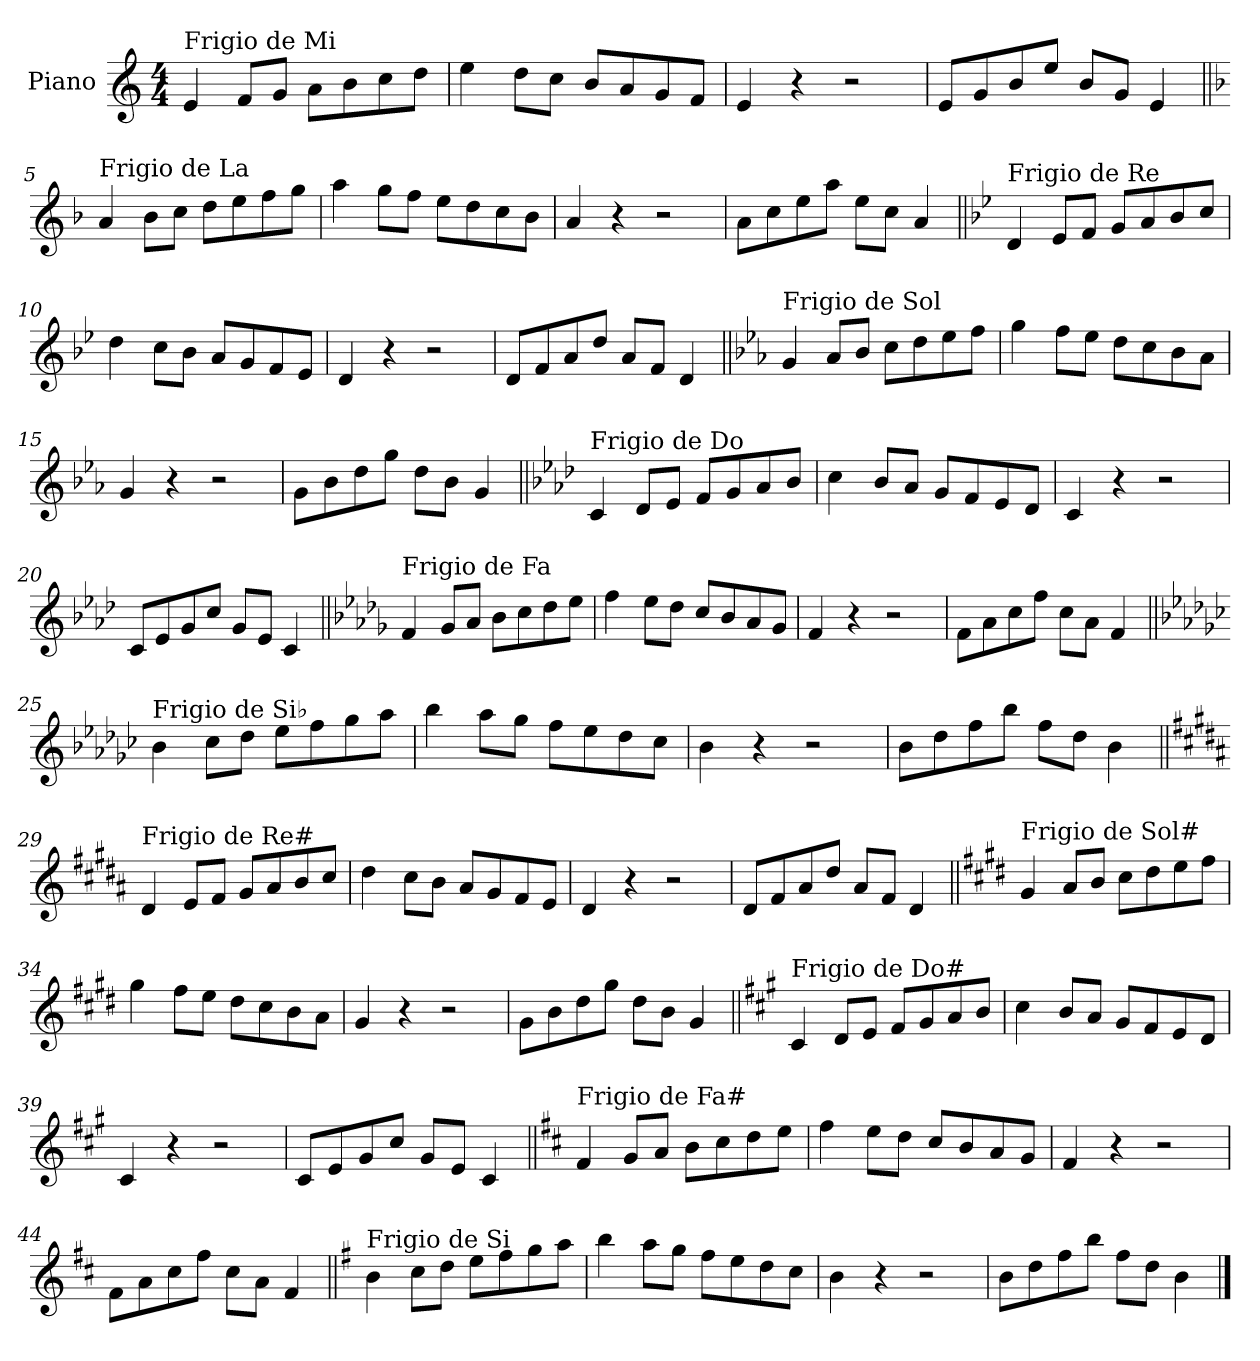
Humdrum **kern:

**kern
*part1
*staff1
*I"Piano
*I'Pno.
*clefG2
*k[]
*M4/4
=1
!LO:TX:a:t=Frigio de Mi
4e/
8f/L
8g/J
8a\L
8b\
8cc\
8dd\J
=2
4ee\
8dd\L
8cc\J
8b/L
8a/
8g/
8f/J
=3
4e/
4r
2r
=4
8e/L
8g/
8b/
8ee/J
8b/L
8g/J
4e/
!!LO:LB:g=z
=5||
*k[b-]
!LO:TX:a:t=Frigio de La
4a/
8b-\L
8cc\J
8dd\L
8ee\
8ff\
8gg\J
=6
4aa\
8gg\L
8ff\J
8ee\L
8dd\
8cc\
8b-\J
=7
4a/
4r
2r
=8
8a\L
8cc\
8ee\
8aa\J
8ee\L
8cc\J
4a/
!!LO:LB:g=z
=9||
*k[b-e-]
!LO:TX:a:t=Frigio de Re
4d/
8e-/L
8f/J
8g/L
8a/
8b-/
8cc/J
=10
4dd\
8cc\L
8b-\J
8a/L
8g/
8f/
8e-/J
=11
4d/
4r
2r
=12
8d/L
8f/
8a/
8dd/J
8a/L
8f/J
4d/
!!LO:LB:g=z
=13||
*k[b-e-a-]
!LO:TX:a:t=Frigio de Sol
4g/
8a-/L
8b-/J
8cc\L
8dd\
8ee-\
8ff\J
=14
4gg\
8ff\L
8ee-\J
8dd\L
8cc\
8b-\
8a-\J
=15
4g/
4r
2r
=16
8g\L
8b-\
8dd\
8gg\J
8dd\L
8b-\J
4g/
!!LO:LB:g=z
=17||
*k[b-e-a-d-]
!LO:TX:a:t=Frigio de Do
4c/
8d-/L
8e-/J
8f/L
8g/
8a-/
8b-/J
=18
4cc\
8b-/L
8a-/J
8g/L
8f/
8e-/
8d-/J
=19
4c/
4r
2r
=20
8c/L
8e-/
8g/
8cc/J
8g/L
8e-/J
4c/
!!LO:LB:g=z
=21||
*k[b-e-a-d-g-]
!LO:TX:a:t=Frigio de Fa
4f/
8g-/L
8a-/J
8b-\L
8cc\
8dd-\
8ee-\J
=22
4ff\
8ee-\L
8dd-\J
8cc/L
8b-/
8a-/
8g-/J
=23
4f/
4r
2r
=24
8f\L
8a-\
8cc\
8ff\J
8cc\L
8a-\J
4f/
!!LO:LB:g=z
=25||
*k[b-e-a-d-g-c-]
!LO:TX:a:t=Frigio de Si♭
4b-\
8cc-\L
8dd-\J
8ee-\L
8ff\
8gg-\
8aa-\J
=26
4bb-\
8aa-\L
8gg-\J
8ff\L
8ee-\
8dd-\
8cc-\J
=27
4b-\
4r
2r
=28
8b-\L
8dd-\
8ff\
8bb-\J
8ff\L
8dd-\J
4b-\
!!LO:LB:g=z
=29||
*k[f#c#g#d#a#]
!LO:TX:a:t=Frigio de Re#
4d#/
8e/L
8f#/J
8g#/L
8a#/
8b/
8cc#/J
=30
4dd#\
8cc#\L
8b\J
8a#/L
8g#/
8f#/
8e/J
=31
4d#/
4r
2r
=32
8d#/L
8f#/
8a#/
8dd#/J
8a#/L
8f#/J
4d#/
!!LO:LB:g=z
=33||
*k[f#c#g#d#]
!LO:TX:a:t=Frigio de Sol#
4g#/
8a/L
8b/J
8cc#\L
8dd#\
8ee\
8ff#\J
=34
4gg#\
8ff#\L
8ee\J
8dd#\L
8cc#\
8b\
8a\J
=35
4g#/
4r
2r
=36
8g#\L
8b\
8dd#\
8gg#\J
8dd#\L
8b\J
4g#/
!!LO:LB:g=z
=37||
*k[f#c#g#]
!LO:TX:a:t=Frigio de Do#
4c#/
8d/L
8e/J
8f#/L
8g#/
8a/
8b/J
=38
4cc#\
8b/L
8a/J
8g#/L
8f#/
8e/
8d/J
=39
4c#/
4r
2r
=40
8c#/L
8e/
8g#/
8cc#/J
8g#/L
8e/J
4c#/
!!LO:LB:g=z
=41||
*k[f#c#]
!LO:TX:a:t=Frigio de Fa#
4f#/
8g/L
8a/J
8b\L
8cc#\
8dd\
8ee\J
=42
4ff#\
8ee\L
8dd\J
8cc#/L
8b/
8a/
8g/J
=43
4f#/
4r
2r
=44
8f#\L
8a\
8cc#\
8ff#\J
8cc#\L
8a\J
4f#/
!!LO:LB:g=z
=45||
*k[f#]
!LO:TX:a:t=Frigio de Si
4b\
8cc\L
8dd\J
8ee\L
8ff#\
8gg\
8aa\J
=46
4bb\
8aa\L
8gg\J
8ff#\L
8ee\
8dd\
8cc\J
=47
4b\
4r
2r
=48
8b\L
8dd\
8ff#\
8bb\J
8ff#\L
8dd\J
4b\
==
*-
